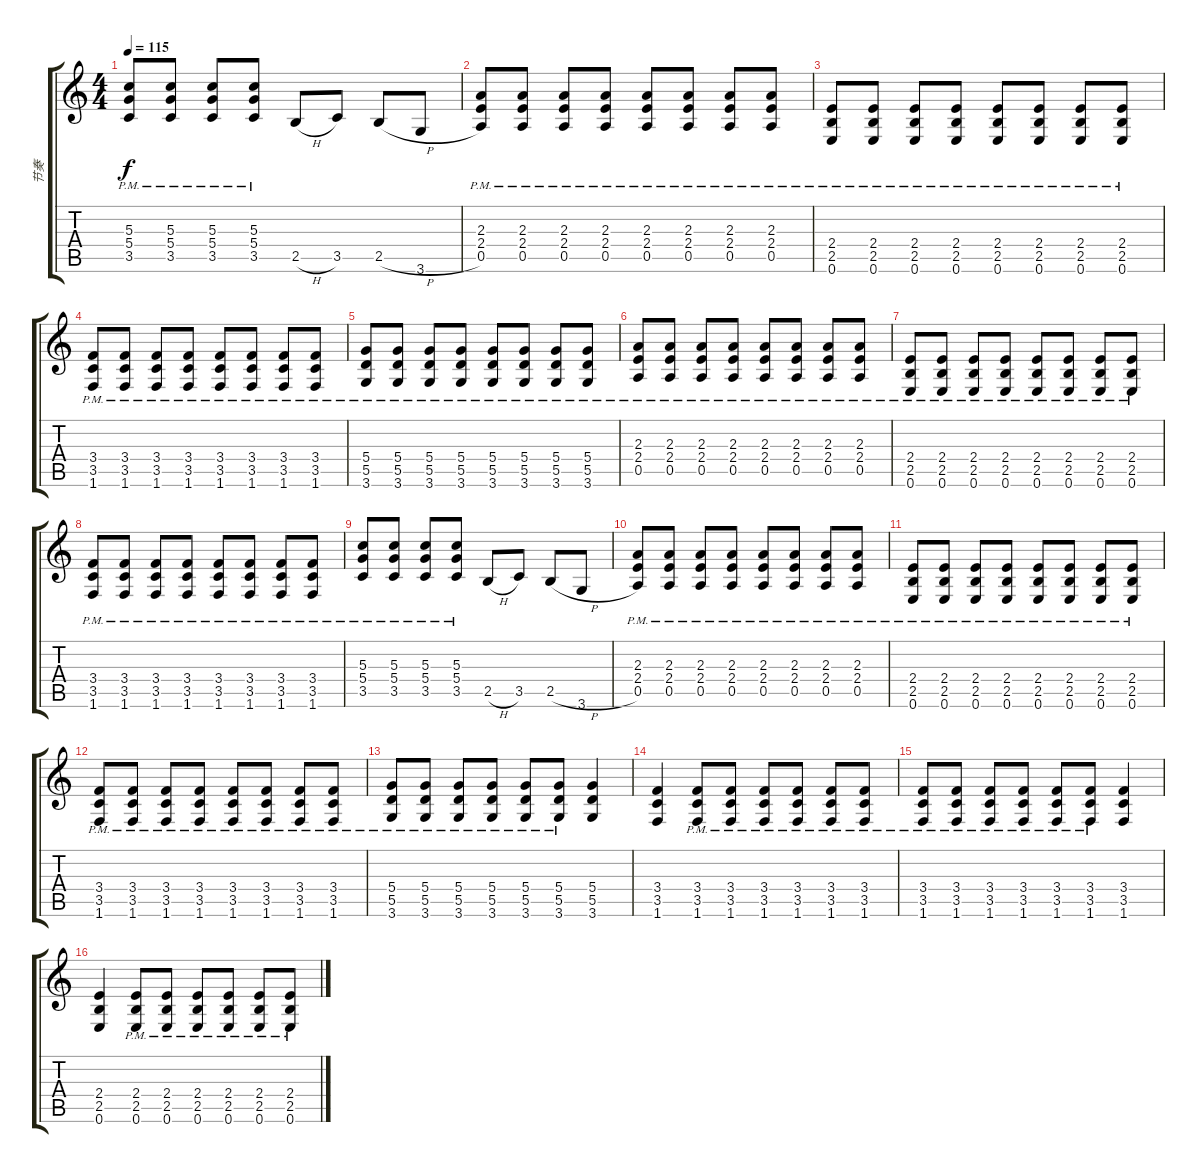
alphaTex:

\track ("节奏" "节奏") {instrument overdrivenguitar}
\staff {score tabs}
\tuning (E4 B3 G3 D3 A2 E2) {hide}
\ts (4 4)
\tempo 115
\clef g2
\ks c
(5.3{pm} 5.4{pm} 3.5{pm}).8{dy f} (5.3{pm} 5.4{pm} 3.5{pm}).8 (5.3{pm} 5.4{pm} 3.5{pm}).8 (5.3{pm} 5.4{pm} 3.5{pm}).8 2.5{h}.8 3.5.8 2.5{h}.8 3.6.8 |
(2.3{pm} 2.4{pm} 0.5{pm}).8 (2.3{pm} 2.4{pm} 0.5{pm}).8 (2.3{pm} 2.4{pm} 0.5{pm}).8 (2.3{pm} 2.4{pm} 0.5{pm}).8 (2.3{pm} 2.4{pm} 0.5{pm}).8 (2.3{pm} 2.4{pm} 0.5{pm}).8 (2.3{pm} 2.4{pm} 0.5{pm}).8 (2.3{pm} 2.4{pm} 0.5{pm}).8 |
(2.4{pm} 2.5{pm} 0.6{pm}).8 (2.4{pm} 2.5{pm} 0.6{pm}).8 (2.4{pm} 2.5{pm} 0.6{pm}).8 (2.4{pm} 2.5{pm} 0.6{pm}).8 (2.4{pm} 2.5{pm} 0.6{pm}).8 (2.4{pm} 2.5{pm} 0.6{pm}).8 (2.4{pm} 2.5{pm} 0.6{pm}).8 (2.4{pm} 2.5{pm} 0.6{pm}).8 |
(3.4{pm} 3.5{pm} 1.6{pm}).8 (3.4{pm} 3.5{pm} 1.6{pm}).8 (3.4{pm} 3.5{pm} 1.6{pm}).8 (3.4{pm} 3.5{pm} 1.6{pm}).8 (3.4{pm} 3.5{pm} 1.6{pm}).8 (3.4{pm} 3.5{pm} 1.6{pm}).8 (3.4{pm} 3.5{pm} 1.6{pm}).8 (3.4{pm} 3.5{pm} 1.6{pm}).8{txt ""} |
(5.4{pm} 5.5{pm} 3.6{pm}).8 (5.4{pm} 5.5{pm} 3.6{pm}).8 (5.4{pm} 5.5{pm} 3.6{pm}).8 (5.4{pm} 5.5{pm} 3.6{pm}).8 (5.4{pm} 5.5{pm} 3.6{pm}).8 (5.4{pm} 5.5{pm} 3.6{pm}).8 (5.4{pm} 5.5{pm} 3.6{pm}).8 (5.4{pm} 5.5{pm} 3.6{pm}).8 |
(2.3{pm} 2.4{pm} 0.5{pm}).8 (2.3{pm} 2.4{pm} 0.5{pm}).8 (2.3{pm} 2.4{pm} 0.5{pm}).8 (2.3{pm} 2.4{pm} 0.5{pm}).8 (2.3{pm} 2.4{pm} 0.5{pm}).8 (2.3{pm} 2.4{pm} 0.5{pm}).8 (2.3{pm} 2.4{pm} 0.5{pm}).8 (2.3{pm} 2.4{pm} 0.5{pm}).8 |
(2.4{pm} 2.5{pm} 0.6{pm}).8 (2.4{pm} 2.5{pm} 0.6{pm}).8 (2.4{pm} 2.5{pm} 0.6{pm}).8 (2.4{pm} 2.5{pm} 0.6{pm}).8 (2.4{pm} 2.5{pm} 0.6{pm}).8 (2.4{pm} 2.5{pm} 0.6{pm}).8 (2.4{pm} 2.5{pm} 0.6{pm}).8 (2.4{pm} 2.5{pm} 0.6{pm}).8 |
(3.4{pm} 3.5{pm} 1.6{pm}).8 (3.4{pm} 3.5{pm} 1.6{pm}).8 (3.4{pm} 3.5{pm} 1.6{pm}).8 (3.4{pm} 3.5{pm} 1.6{pm}).8 (3.4{pm} 3.5{pm} 1.6{pm}).8 (3.4{pm} 3.5{pm} 1.6{pm}).8 (3.4{pm} 3.5{pm} 1.6{pm}).8 (3.4{pm} 3.5{pm} 1.6{pm}).8 |
(5.3{pm} 5.4{pm} 3.5{pm}).8 (5.3{pm} 5.4{pm} 3.5{pm}).8 (5.3{pm} 5.4{pm} 3.5{pm}).8 (5.3{pm} 5.4{pm} 3.5{pm}).8 2.5{h}.8 3.5.8 2.5{h}.8 3.6.8 |
(2.3{pm} 2.4{pm} 0.5{pm}).8 (2.3{pm} 2.4{pm} 0.5{pm}).8 (2.3{pm} 2.4{pm} 0.5{pm}).8 (2.3{pm} 2.4{pm} 0.5{pm}).8 (2.3{pm} 2.4{pm} 0.5{pm}).8 (2.3{pm} 2.4{pm} 0.5{pm}).8 (2.3{pm} 2.4{pm} 0.5{pm}).8 (2.3{pm} 2.4{pm} 0.5{pm}).8 |
(2.4{pm} 2.5{pm} 0.6{pm}).8 (2.4{pm} 2.5{pm} 0.6{pm}).8 (2.4{pm} 2.5{pm} 0.6{pm}).8 (2.4{pm} 2.5{pm} 0.6{pm}).8 (2.4{pm} 2.5{pm} 0.6{pm}).8 (2.4{pm} 2.5{pm} 0.6{pm}).8 (2.4{pm} 2.5{pm} 0.6{pm}).8 (2.4{pm} 2.5{pm} 0.6{pm}).8 |
(3.4{pm} 3.5{pm} 1.6{pm}).8 (3.4{pm} 3.5{pm} 1.6{pm}).8 (3.4{pm} 3.5{pm} 1.6{pm}).8 (3.4{pm} 3.5{pm} 1.6{pm}).8 (3.4{pm} 3.5{pm} 1.6{pm}).8 (3.4{pm} 3.5{pm} 1.6{pm}).8 (3.4{pm} 3.5{pm} 1.6{pm}).8 (3.4{pm} 3.5{pm} 1.6{pm}).8 |
(5.4{pm} 5.5{pm} 3.6{pm}).8 (5.4{pm} 5.5{pm} 3.6{pm}).8 (5.4{pm} 5.5{pm} 3.6{pm}).8 (5.4{pm} 5.5{pm} 3.6{pm}).8 (5.4{pm} 5.5{pm} 3.6{pm}).8 (5.4{pm} 5.5{pm} 3.6{pm}).8 (5.4 5.5 3.6).4 |
(3.4 3.5 1.6).4 (3.4{pm} 3.5{pm} 1.6{pm}).8 (3.4{pm} 3.5{pm} 1.6{pm}).8 (3.4{pm} 3.5{pm} 1.6{pm}).8 (3.4{pm} 3.5{pm} 1.6{pm}).8 (3.4{pm} 3.5{pm} 1.6{pm}).8 (3.4{pm} 3.5{pm} 1.6{pm}).8 |
(3.4{pm} 3.5{pm} 1.6{pm}).8 (3.4{pm} 3.5{pm} 1.6{pm}).8 (3.4{pm} 3.5{pm} 1.6{pm}).8 (3.4{pm} 3.5{pm} 1.6{pm}).8 (3.4{pm} 3.5{pm} 1.6{pm}).8 (3.4{pm} 3.5{pm} 1.6{pm}).8 (3.4 3.5 1.6).4 |
(2.4 2.5 0.6).4 (2.4{pm} 2.5{pm} 0.6{pm}).8 (2.4{pm} 2.5{pm} 0.6{pm}).8 (2.4{pm} 2.5{pm} 0.6{pm}).8 (2.4{pm} 2.5{pm} 0.6{pm}).8 (2.4{pm} 2.5{pm} 0.6{pm}).8 (2.4{pm} 2.5{pm} 0.6{pm}).8
